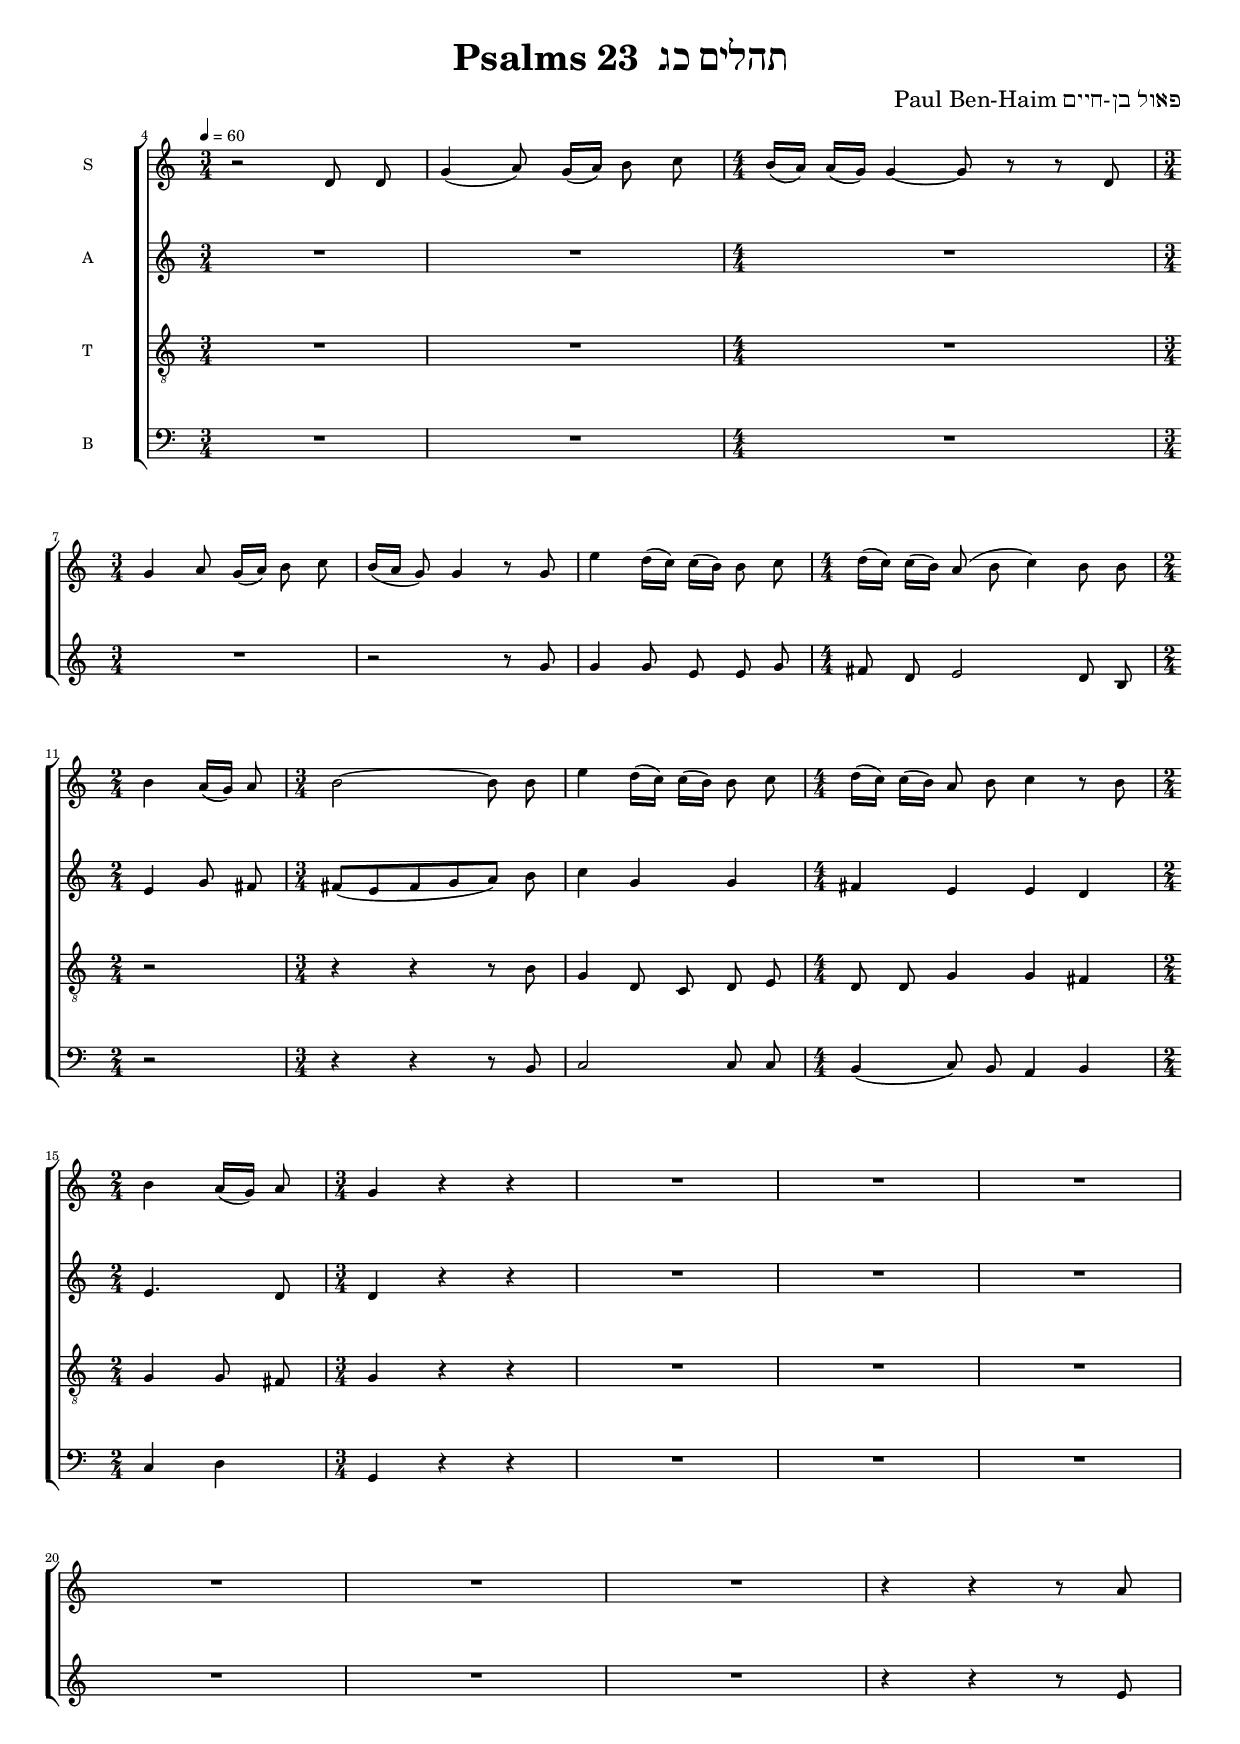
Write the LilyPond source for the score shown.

\include "english.ly"
\version "2.22.0"

global = {
  \key a \minor
  \time 3/4
  \tempo 4 = 60
}

%%%%%%%%%%%%%%%%%%%%%%%%%%%%%%%%
sopMusic = \relative c'' {
  \dynamicUp \numericTimeSignature
  % page 12
  \set Score.currentBarNumber = #4
  r2 d,8 d8 |
  g4( a8) g16[( a]) b8 c |
  \time 4/4 b16[( a]) a[( g]) g4~ g8 r8 r8 d8 |
\break
  % page 13
  \time 3/4 g4 a8  g16[( a]) b8 c |
  b16[( a] g8) g4 r8 g8 |
  e'4 d16[( c]) c[( b]) b8 c8 |
  \time 4/4 d16[( c]) c[( b]) a8( b c4) b8 b |
\break
  \time 2/4 b4 a16[( g]) a8 |
  \time 3/4 b2~ b8 b8 |
  e4 d16[( c]) c[( b]) b8 c8 |
  \time 4/4 d16[( c]) c[( b]) a8 b c4 r8 b8 |
\break
  % page 14
  \time 2/4 b4 a16[( g]) a8 |
  \time 3/4 g4 r4 r4 |
  R1*3/4 |
  R1*3/4 |
  R1*3/4 |
\break
  R1*3/4 |
  R1*3/4 |
  R1*3/4 |
  r4 r4 r8 a8 |
  % page 15
  % page 16
  % page 17
  % page 18
  % page 19
  % page 20
  % page 21
} % end-of sopMusic

%%%%%%%%%%%%%%%%%%%%%%%%%%%%%%%%
altMusic = \relative c'' {
  \dynamicUp \numericTimeSignature
  % page 12
  R1*3/4 |
  R1*3/4 |
  \time 4/4 R1 |
  % page 13
  \time 3/4 R1*3/4 |
  r2 r8 g8 |
  g4 g8 e e g |
  \time 4/4 fs8 d  e2 d8 b |

  \time 2/4 e4  g8 fs8 |
  \time 3/4 fs8[( e fs g a]) b |
  c4 g g |
  \time 4/4 fs4 e e d |
  % page 14
  \time 2/4 e4. d8 |
  \time 3/4 d4 r4 r4 |
  R1*3/4 |
  R1*3/4 |
  R1*3/4 |

  R1*3/4 |
  R1*3/4 |
  R1*3/4 |
  r4 r4 r8 e8
  % page 15
  % page 16
  % page 17
  % page 18
  % page 19
  % page 20
  % page 21
} % end of altMusic

%%%%%%%%%%%%%%%%%%%%%%%%%%%%%%%%
tenMusic = \relative c' {
  \dynamicUp \numericTimeSignature
  % page 12
  R1*3/4 |
  R1*3/4 |
  \time 4/4 R1 |
  % page 13
  \time 3/4 R1*3/4 |
  R1*3/4 |
  R1*3/4 |
  \time 4/4 R1*4/4 |

  \time 2/4 r2 |
  \time 3/4 r4 r4 r8 b8 |
  g4 d8 c d e |
  \time 4/4 d8 d g4 g fs |
  % page 14
  \time 2/4 g4 g8 fs |
  \time 3/4 g4 r4 r4 |
  R1*3/4 |
  R1*3/4 |
  R1*3/4 |

  R1*3/4 |
  R1*3/4 |
  R1*3/4 |
  R1*3/4 |
  % page 15
  % page 16
  % page 17
  % page 18
  % page 19
  % page 20
  % page 21
} % end of tenMusic

%%%%%%%%%%%%%%%%%%%%%%%%%%%%%%%%
basMusic = \relative c {
  \dynamicUp \numericTimeSignature
  % page 12
  R1*3/4 |
  R1*3/4 |
  \time 4/4 R1 |
  % page 13
  \time 3/4 R1*3/4 |
  R1*3/4 |
  R1*3/4 |
  \time 4/4 R1*4/4 |

  \time 2/4 r2 |
  \time 3/4 r4 r4 r8 b8 |
  c2 c8 c8 |
  \time 4/4 b4( c8) b8 a4 b4 |
  % page 14
  \time 2/4 c4 d |
  \time 3/4 g,4 r4 r4 |
  R1*3/4 |
  R1*3/4 |
  R1*3/4 |

  R1*3/4 |
  R1*3/4 |
  R1*3/4 |
  R1*3/4 |
  % page 15
  % page 16
  % page 17
  % page 18
  % page 19
  % page 20
  % page 21
} % end of basMusic


\header {
  title = "Psalms 23  תהלים כג"
  composer = "Paul Ben-Haim פאול בן-חיים"
  % Do not display the tagline for this book
  % tagline = ##f
}

\layout {
  #(layout-set-staff-size 14)
  \context {
    \Staff
    \RemoveEmptyStaves
  }
  \context {
    \ChoirStaff
    \RemoveEmptyStaves
  }
  % \context {
  %   \Lyrics
  %   \override  LyricHyphen #'minimum-distance = #0.8
  % }
}

\score {
  <<
    \new ChoirStaff <<

      \new Staff = "sop" <<
      \set Staff.midiInstrument = "flute"
        \new Voice = "sopranos" {
          \set Staff.instrumentName = "S"
          <<
             \autoBeamOff
             \global \sopMusic
          >>
        }
      >>

      \new Staff = "alt" <<
	\set Staff.midiInstrument = #"oboe"
        \new Voice = "altos" {
          \set Staff.instrumentName = "A"
          <<
             \autoBeamOff
             \global \altMusic
          >>
        }
      >>

      \new Staff = "ten" <<
	% \set Staff.midiInstrument = #"cello"        %% too vibrator
	% \set Staff.midiInstrument = #"tenor sax"    %% Too loud
	\set Staff.midiInstrument = #"english horn"
        \clef "G_8"
        \new Voice = "tenors" {
          \set Staff.instrumentName = "T"
          <<
             \autoBeamOff
             \global \tenMusic
          >>
        }
      >>

      \new Staff = "bas" <<
	\set Staff.midiInstrument = #"bassoon"
        \clef bass
        \new Voice = "basses" {
          \set Staff.instrumentName = "B"
          <<
             \autoBeamOff
             \global \basMusic
          >>
        }
      >>
    >>
  >>

  \header { }

  \layout {
    % $(layout-set-staff-size 17)
    % \override LyricText #'font-size = #1.81
    \context {
      \Staff
    }
  }
  \midi {
    \context {
      \Score
    }
  }
}
